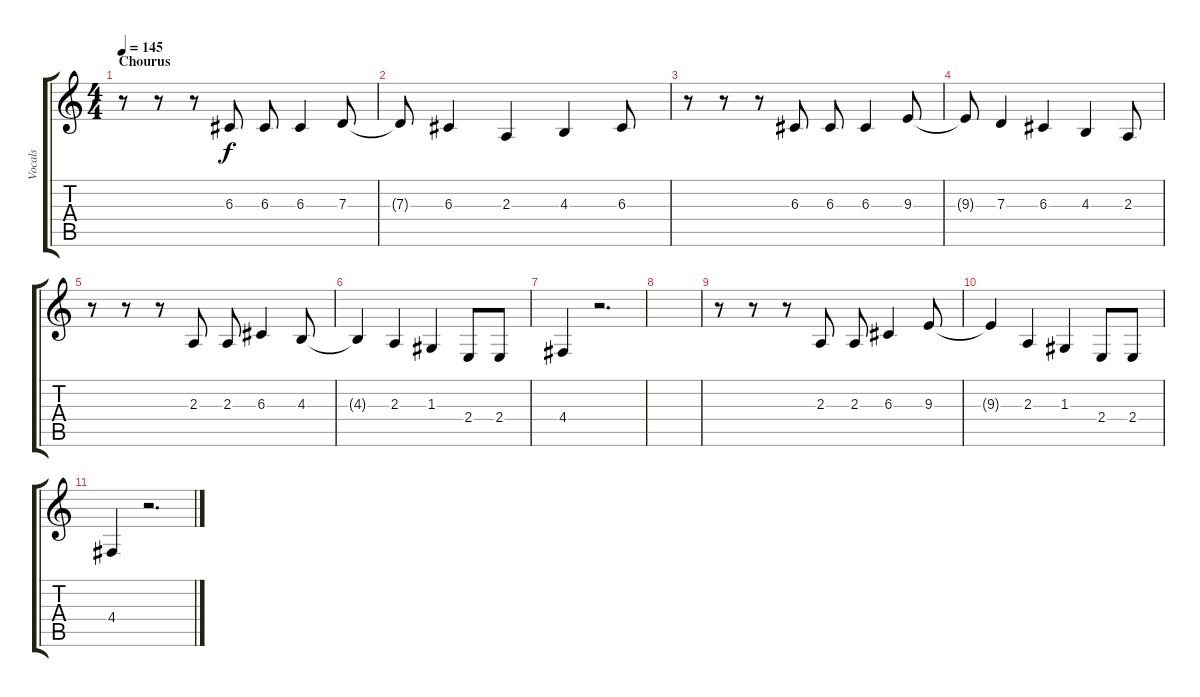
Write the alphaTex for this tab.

\track ("Vocals" "Vocals") {instrument churchorgan}
\staff {score tabs}
\tuning (E4 B3 G3 D3 A2 E2) {hide}
\ts (4 4)
\section ("" "Chourus")
\tempo 145
\clef g2
\ks c
r.8{dy f} r.8 r.8 6.3.8 6.3.8 6.3.4 7.3.8 |
7.3{t}.8 6.3.4 2.3.4 4.3.4 6.3.8 |
r.8 r.8 r.8 6.3.8 6.3.8 6.3.4 9.3.8 |
9.3{t}.8 7.3.4 6.3.4 4.3.4 2.3.8 |
r.8 r.8 r.8 2.3.8 2.3.8 6.3.4 4.3.8 |
4.3{t}.4 2.3.4 1.3.4 2.4.8 2.4.8 |
4.4.4 r.2{d} |
|
r.8 r.8 r.8 2.3.8 2.3.8 6.3.4 9.3.8 |
9.3{t}.4 2.3.4 1.3.4 2.4.8 2.4.8 |
4.4.4 r.2{d}
